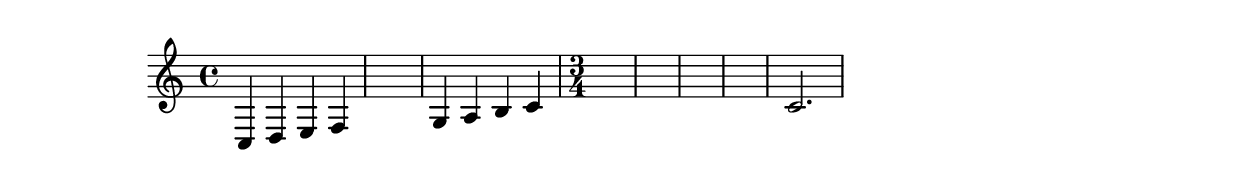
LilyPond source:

\version "2.18.2"

"/global/music" = \relative c {
  << \new Voice = "global_voice1" {
    \time 4/4
    c4 d e f
    s1*1
    g4 a b c
    \time 3/4
    s2.*4
    c2.
  } >>
}

\book {
  \header {
  }

  \bookpart { 
    \score {
      <<
      \new Staff = GlobalStaff \with { }
      \context Staff = GlobalStaff {
        \"/global/music"
      }
      >>
    }
  }
}
